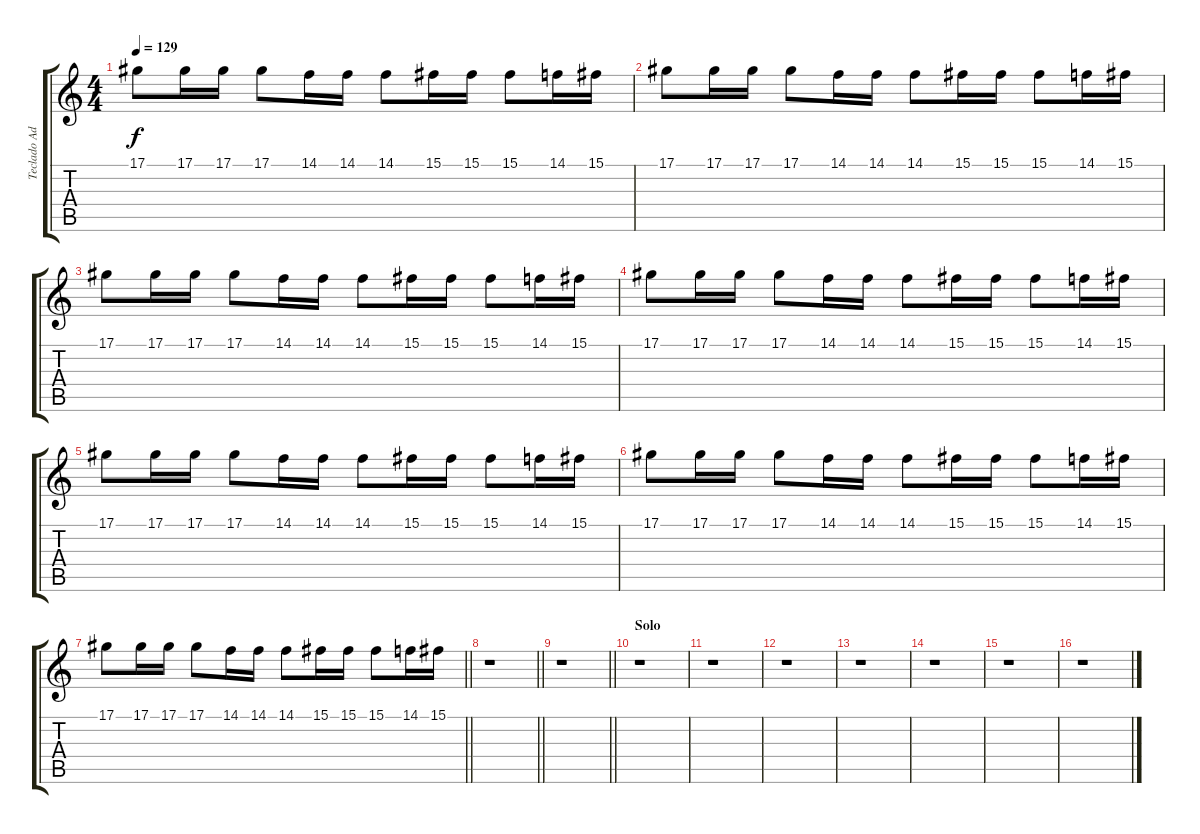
\track ("Teclado Adicional" "Teclado Ad") {instrument lead2sawtooth}
\staff {score tabs}
\tuning (Eb4 Bb3 Gb3 Db3 Ab2 Eb2) {hide}
\ts (4 4)
\tempo 129
\clef g2
\ks c
17.1.8{dy f} 17.1.16 17.1.16 17.1.8 14.1.16 14.1.16 14.1.8 15.1.16 15.1.16 15.1.8 14.1.16 15.1.16 |
17.1.8 17.1.16 17.1.16 17.1.8 14.1.16 14.1.16 14.1.8 15.1.16 15.1.16 15.1.8 14.1.16 15.1.16 |
17.1.8 17.1.16 17.1.16 17.1.8 14.1.16 14.1.16 14.1.8 15.1.16 15.1.16 15.1.8 14.1.16 15.1.16 |
17.1.8 17.1.16 17.1.16 17.1.8 14.1.16 14.1.16 14.1.8 15.1.16 15.1.16 15.1.8 14.1.16 15.1.16 |
17.1.8 17.1.16 17.1.16 17.1.8 14.1.16 14.1.16 14.1.8 15.1.16 15.1.16 15.1.8 14.1.16 15.1.16 |
17.1.8 17.1.16 17.1.16 17.1.8 14.1.16 14.1.16 14.1.8 15.1.16 15.1.16 15.1.8 14.1.16 15.1.16 |
\barLineRight lightlight
17.1.8 17.1.16 17.1.16 17.1.8 14.1.16 14.1.16 14.1.8 15.1.16 15.1.16 15.1.8 14.1.16 15.1.16 |
\barLineRight lightlight
r.1 |
\barLineRight lightlight
r.1 |
\section ("" "Solo")
r.1 |
r.1 |
r.1 |
r.1 |
r.1 |
r.1 |
r.1
